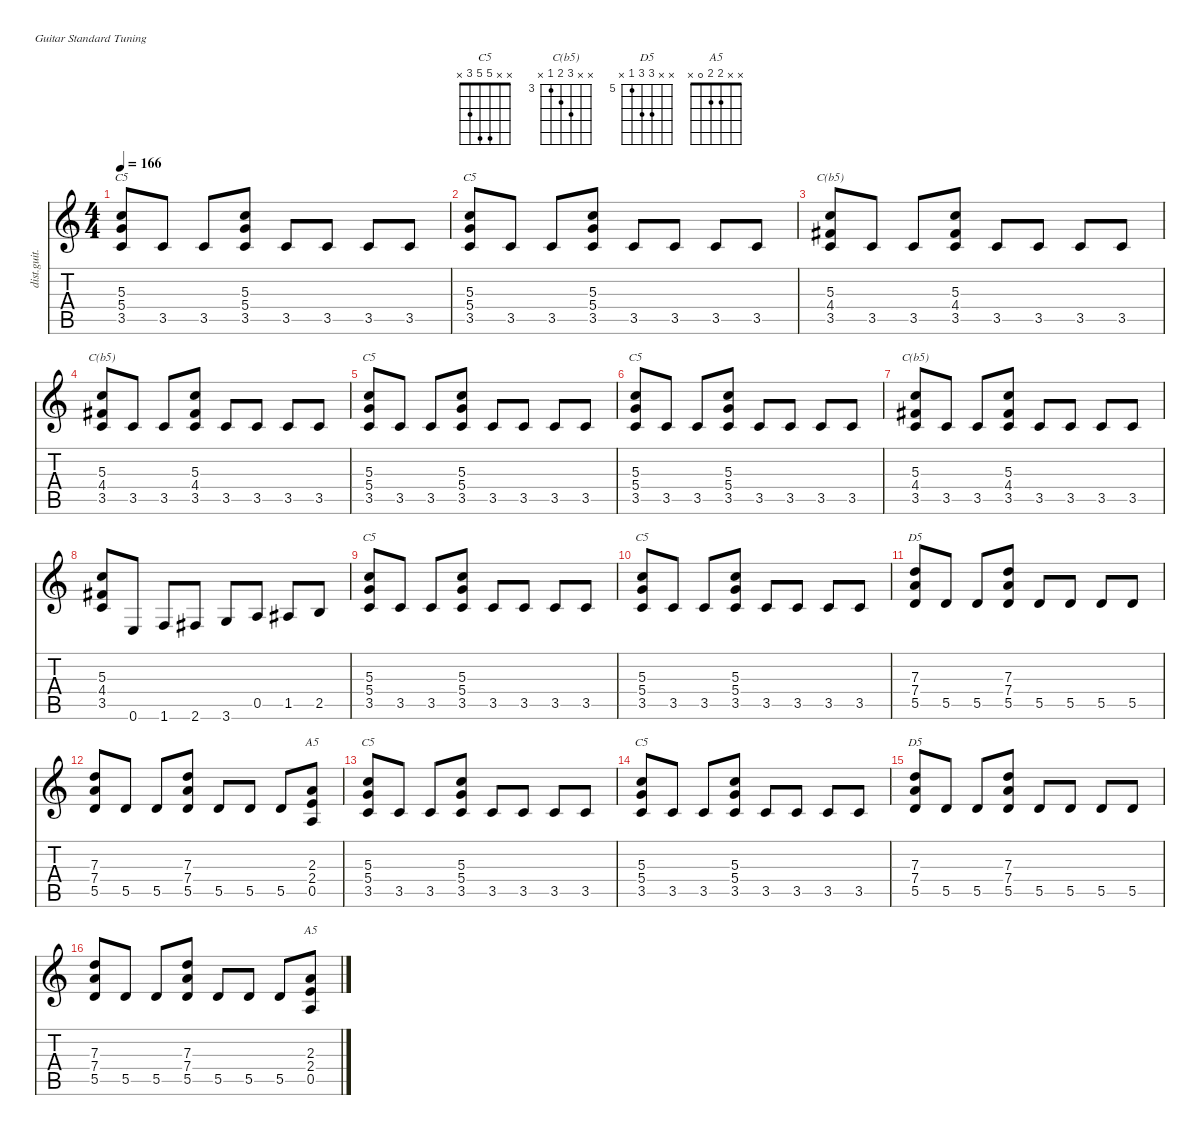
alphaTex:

\defaultSystemsLayout 4
\hideDynamics
\bracketExtendMode nobrackets
\otherSystemsTrackNameOrientation horizontal
\track ("Accompagnement" "dist.guit.") {instrument distortionguitar}
\staff {score tabs}
\tuning (E4 B3 G3 D3 A2 E2)
\chord ("C5" x x 5 5 3 x)
\chord ("C(b5)" x x 5 4 3 x) {firstfret 3}
\chord ("D5" x x 7 7 5 x) {firstfret 5}
\chord ("A5" x x 2 2 0 x)
\ts (4 4)
\tempo 166
\clef g2
\ks c
(5.3 5.4 3.5).8{ch "C5" dy f instrument distortionguitar beam Up} 3.5.8{beam Up} 3.5.8{beam Up} (5.3 5.4 3.5).8{beam Up} 3.5.8{beam Up} 3.5.8{beam Up} 3.5.8{beam Up} 3.5.8{beam Up} |
(5.3 5.4 3.5).8{ch "C5" beam Up} 3.5.8{beam Up} 3.5.8{beam Up} (5.3 5.4 3.5).8{beam Up} 3.5.8{beam Up} 3.5.8{beam Up} 3.5.8{beam Up} 3.5.8{beam Up} |
(5.3 4.4{acc #} 3.5).8{ch "C(b5)" beam Up} 3.5.8{beam Up} 3.5.8{beam Up} (5.3 4.4{acc #} 3.5).8{beam Up} 3.5.8{beam Up} 3.5.8{beam Up} 3.5.8{beam Up} 3.5.8{beam Up} |
(5.3 4.4{acc #} 3.5).8{ch "C(b5)" beam Up} 3.5.8{beam Up} 3.5.8{beam Up} (5.3 4.4{acc #} 3.5).8{beam Up} 3.5.8{beam Up} 3.5.8{beam Up} 3.5.8{beam Up} 3.5.8{beam Up} |
(5.3 5.4 3.5).8{ch "C5" beam Up} 3.5.8{beam Up} 3.5.8{beam Up} (5.3 5.4 3.5).8{beam Up} 3.5.8{beam Up} 3.5.8{beam Up} 3.5.8{beam Up} 3.5.8{beam Up} |
(5.3 5.4 3.5).8{ch "C5" beam Up} 3.5.8{beam Up} 3.5.8{beam Up} (5.3 5.4 3.5).8{beam Up} 3.5.8{beam Up} 3.5.8{beam Up} 3.5.8{beam Up} 3.5.8{beam Up} |
(5.3 4.4{acc #} 3.5).8{ch "C(b5)" beam Up} 3.5.8{beam Up} 3.5.8{beam Up} (5.3 4.4{acc #} 3.5).8{beam Up} 3.5.8{beam Up} 3.5.8{beam Up} 3.5.8{beam Up} 3.5.8{beam Up} |
(5.3 4.4{acc #} 3.5).8{beam Up} 0.6.8{dy fff beam Up} 1.6.8{beam Up} 2.6{acc #}.8{beam Up} 3.6.8{beam Up} 0.5.8{beam Up} 1.5{acc #}.8{beam Up} 2.5.8{beam Up} |
(5.3 5.4 3.5).8{ch "C5" dy f beam Up} 3.5.8{beam Up} 3.5.8{beam Up} (5.3 5.4 3.5).8{beam Up} 3.5.8{beam Up} 3.5.8{beam Up} 3.5.8{beam Up} 3.5.8{beam Up} |
(5.3 5.4 3.5).8{ch "C5" beam Up} 3.5.8{beam Up} 3.5.8{beam Up} (5.3 5.4 3.5).8{beam Up} 3.5.8{beam Up} 3.5.8{beam Up} 3.5.8{beam Up} 3.5.8{beam Up} |
(7.3 7.4 5.5).8{ch "D5" beam Up} 5.5.8{beam Up} 5.5.8{beam Up} (7.3 7.4 5.5).8{beam Up} 5.5.8{beam Up} 5.5.8{beam Up} 5.5.8{beam Up} 5.5.8{beam Up} |
(7.3 7.4 5.5).8{beam Up} 5.5.8{beam Up} 5.5.8{beam Up} (7.3 7.4 5.5).8{beam Up} 5.5.8{beam Up} 5.5.8{beam Up} 5.5.8{beam Up} (2.3 2.4 0.5).8{ch "A5" beam Up} |
(5.3 5.4 3.5).8{ch "C5" beam Up} 3.5.8{beam Up} 3.5.8{beam Up} (5.3 5.4 3.5).8{beam Up} 3.5.8{beam Up} 3.5.8{beam Up} 3.5.8{beam Up} 3.5.8{beam Up} |
(5.3 5.4 3.5).8{ch "C5" beam Up} 3.5.8{beam Up} 3.5.8{beam Up} (5.3 5.4 3.5).8{beam Up} 3.5.8{beam Up} 3.5.8{beam Up} 3.5.8{beam Up} 3.5.8{beam Up} |
(7.3 7.4 5.5).8{ch "D5" beam Up} 5.5.8{beam Up} 5.5.8{beam Up} (7.3 7.4 5.5).8{beam Up} 5.5.8{beam Up} 5.5.8{beam Up} 5.5.8{beam Up} 5.5.8{beam Up} |
(7.3 7.4 5.5).8{beam Up} 5.5.8{beam Up} 5.5.8{beam Up} (7.3 7.4 5.5).8{beam Up} 5.5.8{beam Up} 5.5.8{beam Up} 5.5.8{beam Up} (2.3 2.4 0.5).8{ch "A5" beam Up}
